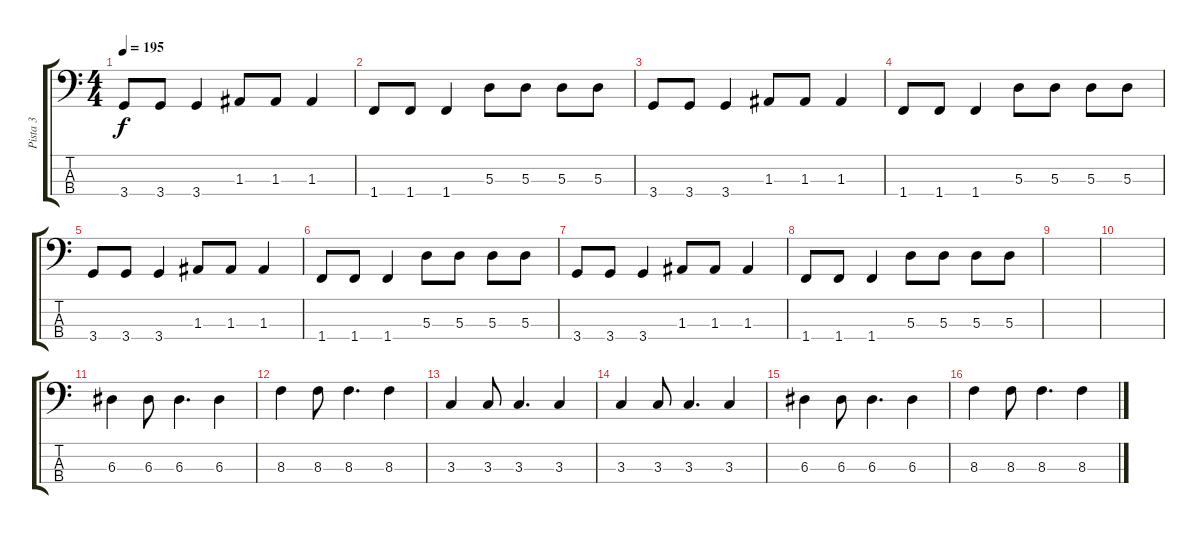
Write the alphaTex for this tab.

\track ("Pista 3" "Pista 3") {instrument electricbasspick}
\staff {score tabs}
\tuning (G2 D2 A1 E1) {hide}
\ts (4 4)
\tempo 195
\clef f4
\ks c
3.4.8{dy f} 3.4.8 3.4.4 1.3.8 1.3.8 1.3.4 |
1.4.8 1.4.8 1.4.4 5.3.8 5.3.8 5.3.8 5.3.8 |
3.4.8 3.4.8 3.4.4 1.3.8 1.3.8 1.3.4 |
1.4.8 1.4.8 1.4.4 5.3.8 5.3.8 5.3.8 5.3.8 |
3.4.8 3.4.8 3.4.4 1.3.8 1.3.8 1.3.4 |
1.4.8 1.4.8 1.4.4 5.3.8 5.3.8 5.3.8 5.3.8 |
3.4.8 3.4.8 3.4.4 1.3.8 1.3.8 1.3.4 |
1.4.8 1.4.8 1.4.4 5.3.8 5.3.8 5.3.8 5.3.8 |
|
|
6.3.4 6.3.8 6.3.4{d} 6.3.4 |
8.3.4 8.3.8 8.3.4{d} 8.3.4 |
3.3.4 3.3.8 3.3.4{d} 3.3.4 |
3.3.4 3.3.8 3.3.4{d} 3.3.4 |
6.3.4 6.3.8 6.3.4{d} 6.3.4 |
8.3.4 8.3.8 8.3.4{d} 8.3.4
